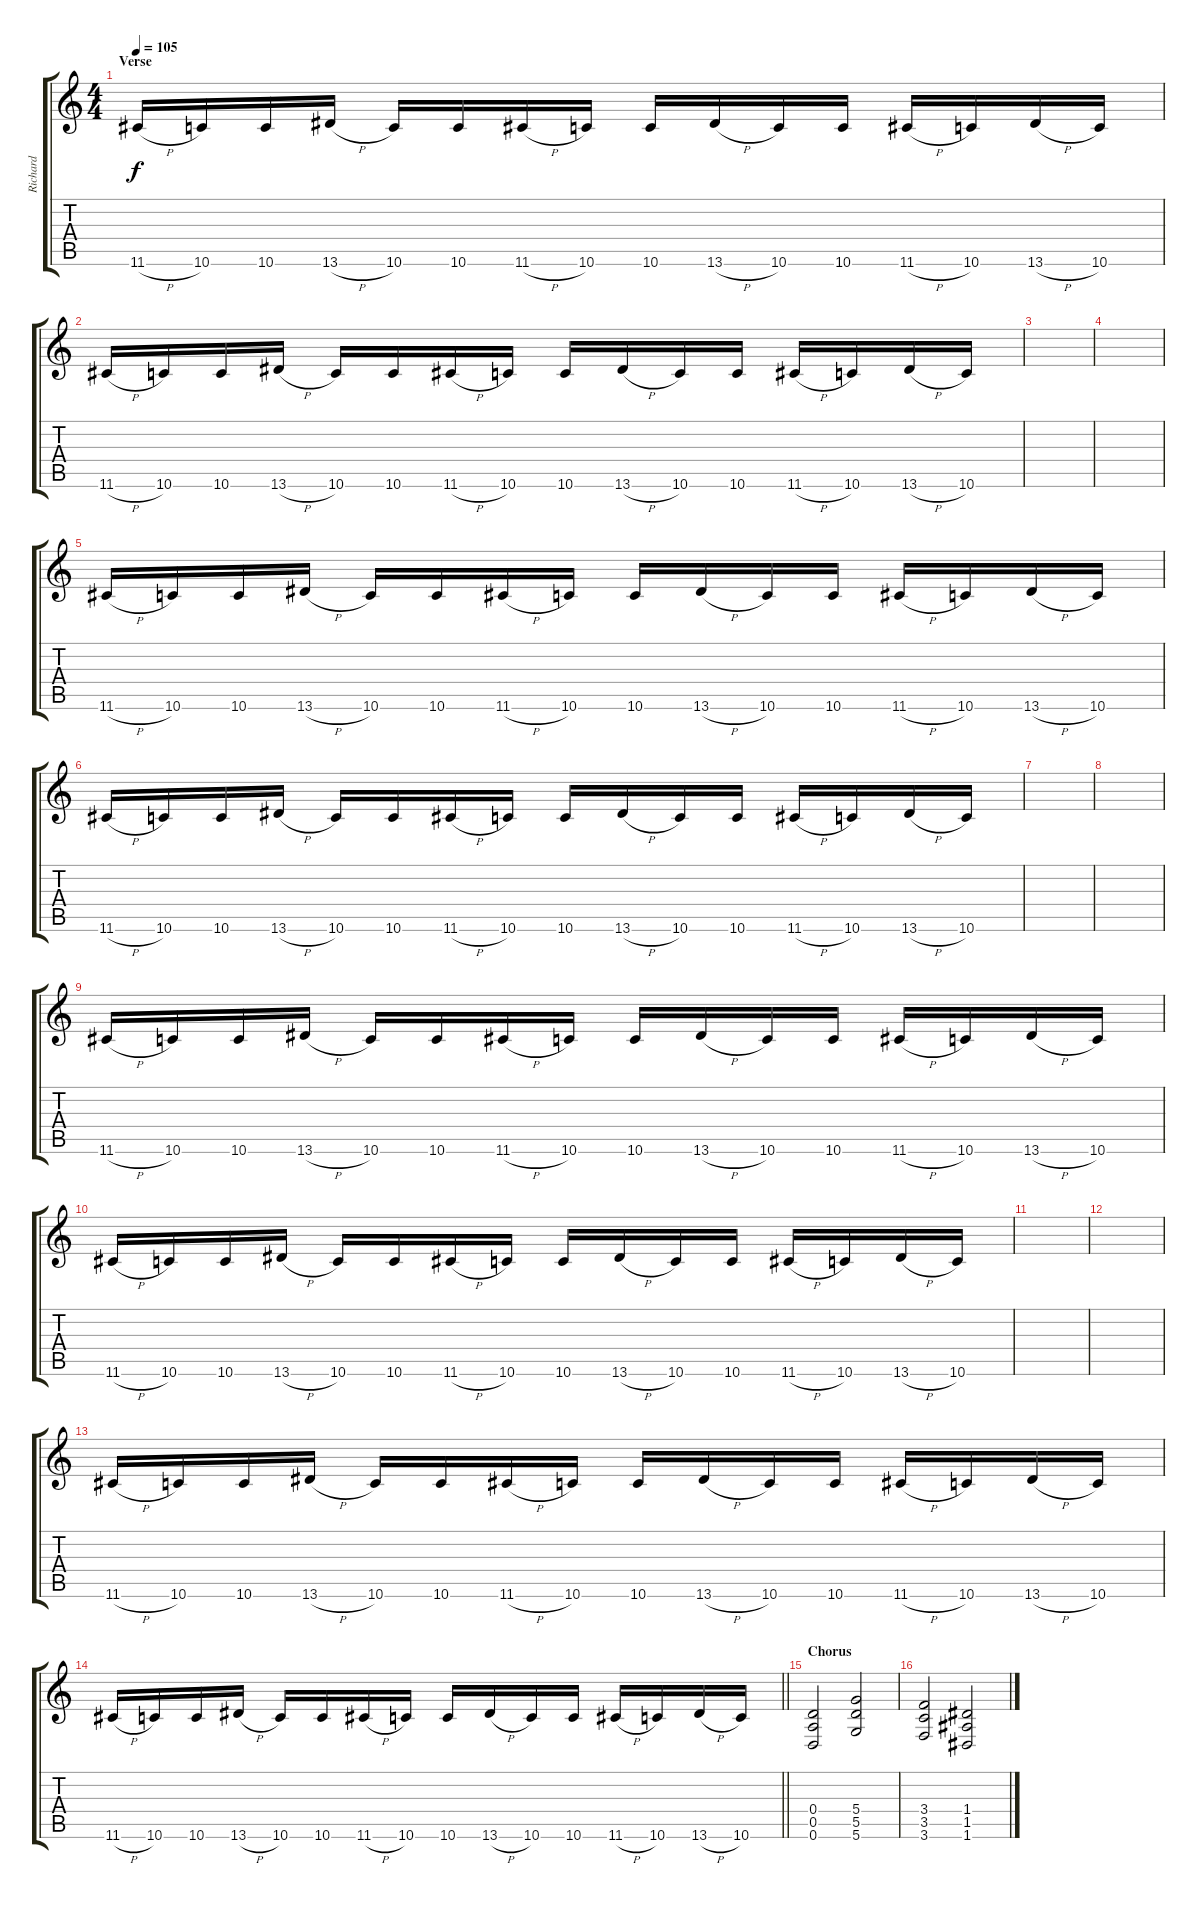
\track ("Richard" "Richard") {instrument distortionguitar}
\staff {score tabs}
\tuning (E4 B3 G3 D3 A2 D2) {hide}
\ts (4 4)
\section ("" "Verse")
\tempo 105
\clef g2
\ks c
11.6{h}.16{dy f} 10.6.16 10.6.16 13.6{h}.16 10.6.16 10.6.16 11.6{h}.16 10.6.16 10.6.16 13.6{h}.16 10.6.16 10.6.16 11.6{h}.16 10.6.16 13.6{h}.16 10.6.16 |
11.6{h}.16 10.6.16 10.6.16 13.6{h}.16 10.6.16 10.6.16 11.6{h}.16 10.6.16 10.6.16 13.6{h}.16 10.6.16 10.6.16 11.6{h}.16 10.6.16 13.6{h}.16 10.6.16 |
|
|
11.6{h}.16 10.6.16 10.6.16 13.6{h}.16 10.6.16 10.6.16 11.6{h}.16 10.6.16 10.6.16 13.6{h}.16 10.6.16 10.6.16 11.6{h}.16 10.6.16 13.6{h}.16 10.6.16 |
11.6{h}.16 10.6.16 10.6.16 13.6{h}.16 10.6.16 10.6.16 11.6{h}.16 10.6.16 10.6.16 13.6{h}.16 10.6.16 10.6.16 11.6{h}.16 10.6.16 13.6{h}.16 10.6.16 |
|
|
11.6{h}.16 10.6.16 10.6.16 13.6{h}.16 10.6.16 10.6.16 11.6{h}.16 10.6.16 10.6.16 13.6{h}.16 10.6.16 10.6.16 11.6{h}.16 10.6.16 13.6{h}.16 10.6.16 |
11.6{h}.16 10.6.16 10.6.16 13.6{h}.16 10.6.16 10.6.16 11.6{h}.16 10.6.16 10.6.16 13.6{h}.16 10.6.16 10.6.16 11.6{h}.16 10.6.16 13.6{h}.16 10.6.16 |
|
|
11.6{h}.16 10.6.16 10.6.16 13.6{h}.16 10.6.16 10.6.16 11.6{h}.16 10.6.16 10.6.16 13.6{h}.16 10.6.16 10.6.16 11.6{h}.16 10.6.16 13.6{h}.16 10.6.16 |
\barLineRight lightlight
11.6{h}.16 10.6.16 10.6.16 13.6{h}.16 10.6.16 10.6.16 11.6{h}.16 10.6.16 10.6.16 13.6{h}.16 10.6.16 10.6.16 11.6{h}.16 10.6.16 13.6{h}.16 10.6.16 |
\section ("" "Chorus")
(0.4 0.5 0.6).2 (5.4 5.5 5.6).2 |
(3.4 3.5 3.6).2 (1.4 1.5 1.6).2
